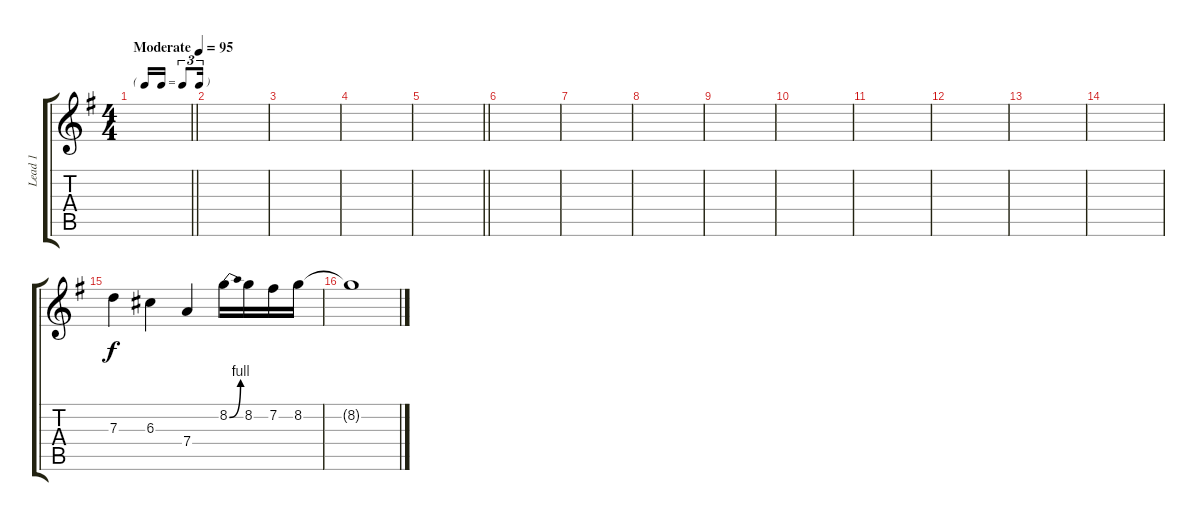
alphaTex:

\track ("Lead 1" "Lead 1") {instrument distortionguitar}
\staff {score tabs}
\tuning (E4 B3 G3 D3 A2 E2) {hide}
\ts (4 4)
\tf triplet16th
\tempo (95 "Moderate")
\clef g2
\barLineRight lightlight
\ks eminor
|
|
|
|
\barLineRight lightlight
|
|
|
|
|
|
|
|
|
|
7.3.4 6.3.4 7.4.4 8.2{be (bend 0 0 60 4)}.16 8.2.16 7.2.16 8.2.16 |
8.2{t}.1
